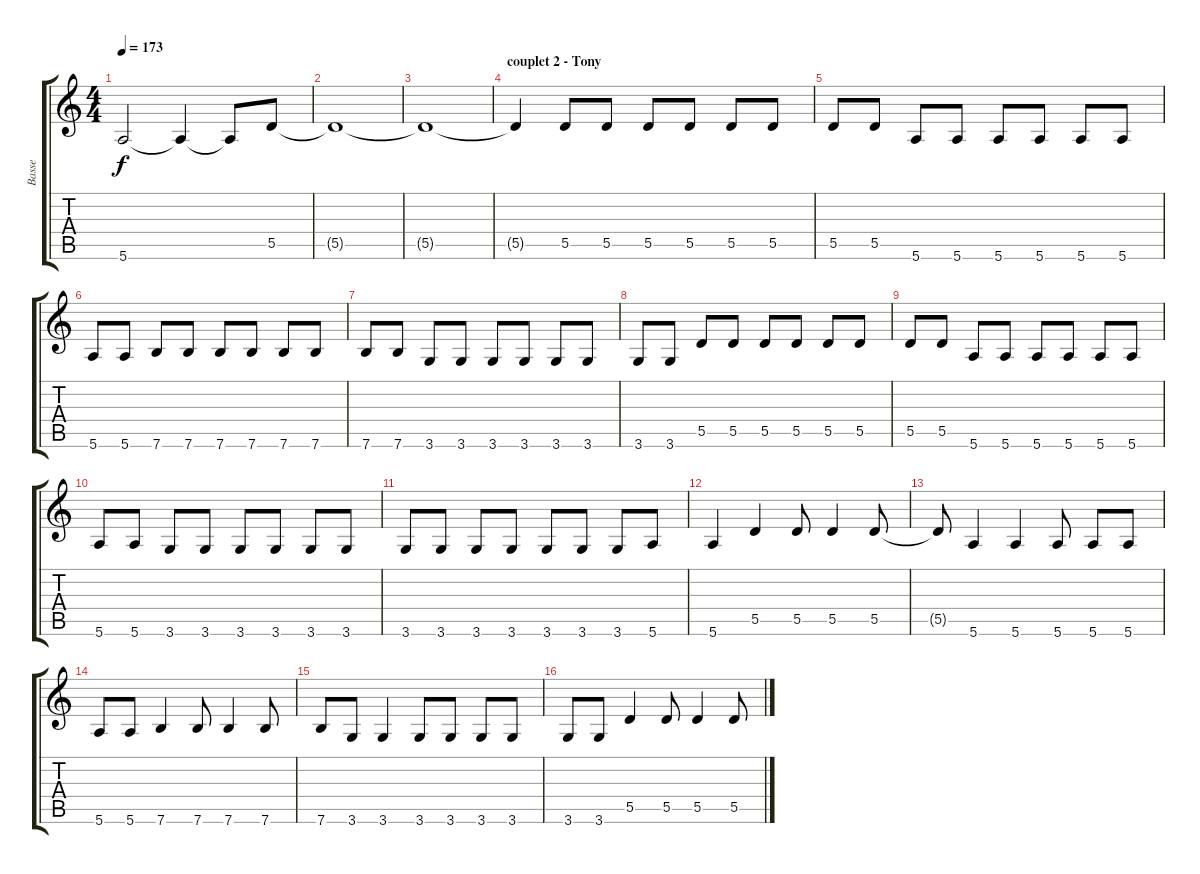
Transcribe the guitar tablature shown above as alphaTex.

\track ("Basse" "Basse") {instrument electricbassfinger}
\staff {score tabs}
\tuning (E4 B3 G3 D3 A2 E2) {hide}
\ts (4 4)
\tempo 173
\clef g2
\ks c
5.6.2{dy f} 5.6{t}.4 5.6{t}.8 5.5.8 |
5.5{t}.1 |
5.5{t}.1 |
\section ("" "couplet 2 - Tony")
5.5{t}.4 5.5.8{volume 11} 5.5.8 5.5.8 5.5.8 5.5.8 5.5.8 |
5.5.8 5.5.8 5.6.8 5.6.8 5.6.8 5.6.8 5.6.8 5.6.8 |
5.6.8 5.6.8 7.6.8 7.6.8 7.6.8 7.6.8 7.6.8 7.6.8 |
7.6.8 7.6.8 3.6.8 3.6.8 3.6.8 3.6.8 3.6.8 3.6.8 |
3.6.8 3.6.8 5.5.8 5.5.8 5.5.8 5.5.8 5.5.8 5.5.8 |
5.5.8 5.5.8 5.6.8 5.6.8 5.6.8 5.6.8 5.6.8 5.6.8 |
5.6.8 5.6.8 3.6.8 3.6.8 3.6.8 3.6.8 3.6.8 3.6.8 |
3.6.8 3.6.8 3.6.8 3.6.8 3.6.8 3.6.8 3.6.8 5.6.8 |
5.6.4 5.5.4 5.5.8 5.5.4 5.5.8 |
5.5{t}.8 5.6.4 5.6.4 5.6.8 5.6.8 5.6.8 |
5.6.8 5.6.8 7.6.4 7.6.8 7.6.4 7.6.8 |
7.6.8 3.6.8 3.6.4 3.6.8 3.6.8 3.6.8 3.6.8 |
3.6.8 3.6.8 5.5.4 5.5.8 5.5.4 5.5.8
